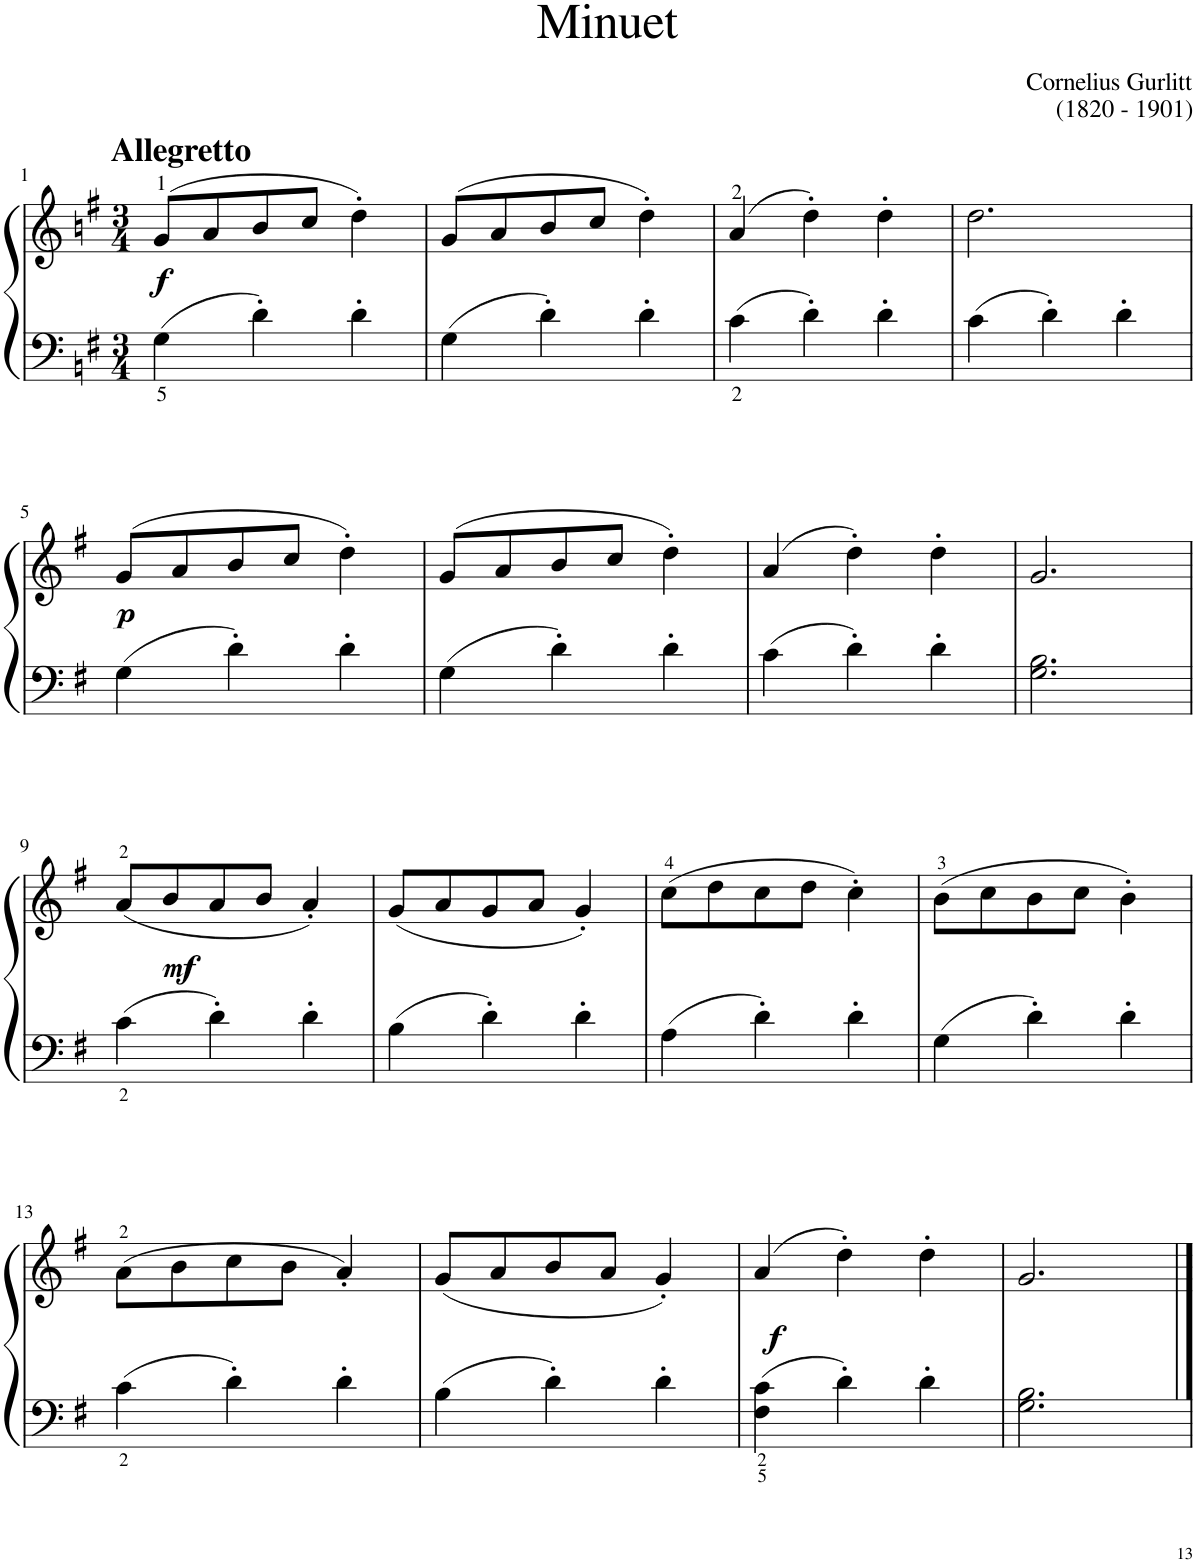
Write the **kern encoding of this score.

**kern	**kern	**dynam
*part1	*part1	*part1
*staff2	*staff1	*staff1/2
*I"Piano	*	*
*I'Pno	*	*
!!LO:PB:g=z
*clefF4	*clefG2	*
*k[f#]	*k[f#]	*
*M3/4	*M3/4	*
=1	=1	=1
!	!LO:TX:a:B:t=Allegretto	!
!	!	!LO:DY:b
4G\	(8g/L	f
.	8a/	.
4d'\	8b/	.
.	8cc/J	.
4d'\	4dd'\)	.
=2	=2	=2
4G\	(8g/L	.
.	8a/	.
4d'\	8b/	.
.	8cc/J	.
4d'\	4dd'\)	.
=3	=3	=3
4c\	(4a/	.
4d'\	4dd'\)	.
4d'\	4dd'\	.
=4	=4	=4
4c\	2.dd\	.
4d'\	.	.
4d'\	.	.
!!LO:LB:g=z
=5	=5	=5
!	!	!LO:DY:b
4G\	(8g/L	p
.	8a/	.
4d'\	8b/	.
.	8cc/J	.
4d'\	4dd'\)	.
=6	=6	=6
4G\	(8g/L	.
.	8a/	.
4d'\	8b/	.
.	8cc/J	.
4d'\	4dd'\)	.
=7	=7	=7
4c\	(4a/	.
4d'\	4dd'\)	.
4d'\	4dd'\	.
=8	=8	=8
2.G\ 2.B\	2.g/	.
!!LO:LB:g=z
=9	=9	=9
!	!	!LO:DY:b
4c\	(8a/L	mf
.	8b/	.
4d'\	8a/	.
.	8b/J	.
4d'\	4a'/)	.
=10	=10	=10
4B\	(8g/L	.
.	8a/	.
4d'\	8g/	.
.	8a/J	.
4d'\	4g'/)	.
=11	=11	=11
4A\	(8cc\L	.
.	8dd\	.
4d'\	8cc\	.
.	8dd\J	.
4d'\	4cc'\)	.
=12	=12	=12
4G\	(8b\L	.
.	8cc\	.
4d'\	8b\	.
.	8cc\J	.
4d'\	4b'\)	.
!!LO:LB:g=z
=13	=13	=13
4c\	(8a\L	.
.	8b\	.
4d'\	8cc\	.
.	8b\J	.
4d'\	4a'/)	.
=14	=14	=14
4B\	(8g/L	.
.	8a/	.
4d'\	8b/	.
.	8a/J	.
4d'\	4g'/)	.
=15	=15	=15
!	!	!LO:DY:b
4F#\ 4c\	(4a/	f
4d'\	4dd'\)	.
4d'\	4dd'\	.
=16	=16	=16
2.G\ 2.B\	2.g/	.
==	==	==
*-	*-	*-
